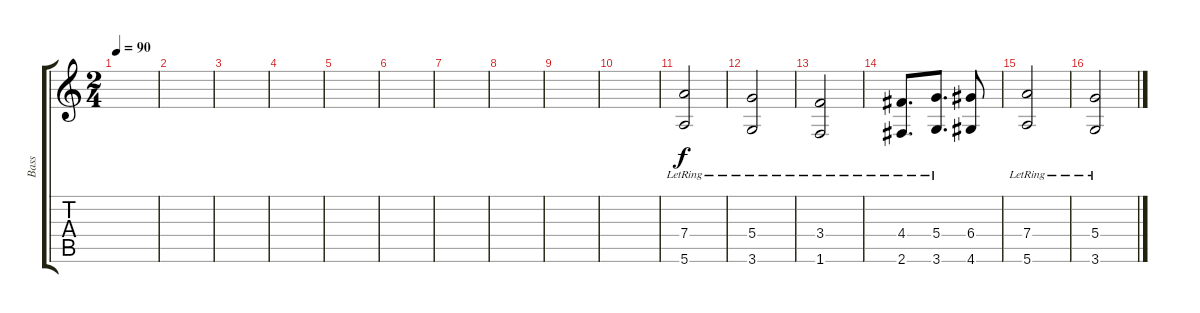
\track ("Bass" "Bass") {instrument electricbassfinger}
\staff {score tabs}
\tuning (E4 B3 G3 D3 A2 E2) {hide}
\ts (2 4)
\tempo 90
\clef g2
\ks c
|
|
|
|
|
|
|
|
|
|
(7.4{lr} 5.6).2 |
(5.4{lr} 3.6{lr}).2 |
(3.4{lr} 1.6).2 |
(4.4{lr} 2.6).8{d} (5.4{lr} 3.6).8{d} (6.4 4.6).8 |
(7.4{lr} 5.6).2 |
(5.4{lr} 3.6{lr}).2
